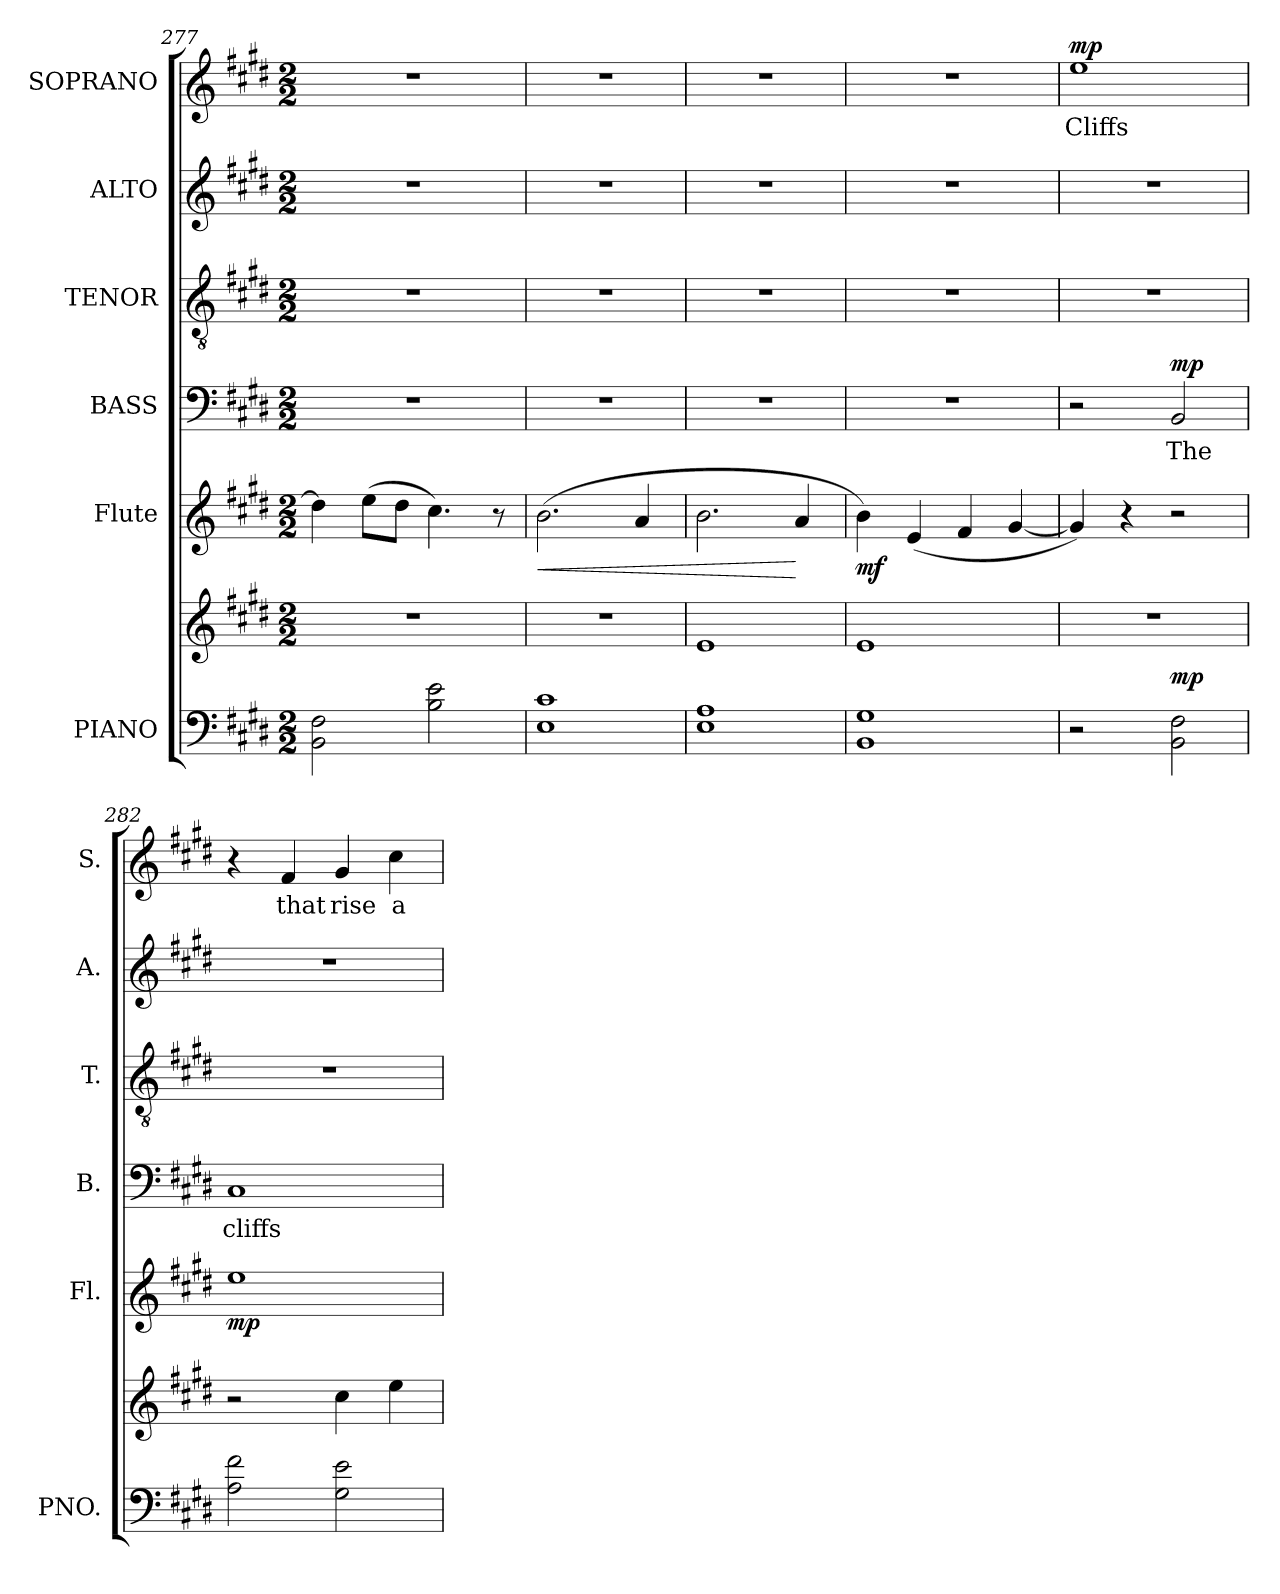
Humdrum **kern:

**kern	**kern	**dynam	**kern	**dynam	**kern	**text	**dynam	**kern	**kern	**kern	**text	**dynam
*part6	*part6	*part6	*part5	*part5	*part4	*part4	*part4	*part3	*part2	*part1	*part1	*part1
*staff7	*staff6	*staff6/7	*staff5	*staff5	*staff4	*staff4	*staff4	*staff3	*staff2	*staff1	*staff1	*staff1
*I"PIANO	*	*	*I"Flute	*	*I"BASS	*	*	*I"TENOR	*I"ALTO	*I"SOPRANO	*	*
*I'PNO.	*	*	*I'Fl.	*	*I'B.	*	*	*I'T.	*I'A.	*I'S.	*	*
*clefF4	*clefG2	*	*clefG2	*	*clefF4	*	*	*clefGv2	*clefG2	*clefG2	*	*
*	*	*	*	*	*	*	*	*ITrd7c12	*	*	*	*
*k[f#c#g#d#]	*k[f#c#g#d#]	*	*k[f#c#g#d#]	*	*k[f#c#g#d#]	*	*	*k[f#c#g#d#]	*k[f#c#g#d#]	*k[f#c#g#d#]	*	*
*E:	*E:	*	*E:	*	*E:	*	*	*E:	*E:	*E:	*	*
*M2/2	*M2/2	*	*M2/2	*	*M2/2	*	*	*M2/2	*M2/2	*M2/2	*	*
=277	=277	=277	=277	=277	=277	=277	=277	=277	=277	=277	=277	=277
2BBi\ 2F#i	1r	.	4dd#i\]	.	1r	.	.	1r	1r	1r	.	.
.	.	.	(8eei\L	.	.	.	.	.	.	.	.	.
.	.	.	8dd#i\J	.	.	.	.	.	.	.	.	.
2Bi\ 2ei	.	.	4.cc#i\)	.	.	.	.	.	.	.	.	.
.	.	.	8r	.	.	.	.	.	.	.	.	.
=278	=278	=278	=278	=278	=278	=278	=278	=278	=278	=278	=278	=278
!	!	!	!	!LO:HP:b	!	!	!	!	!	!	!	!
1Ei 1c#i	1r	.	(2.bi\	<	1r	.	.	1r	1r	1r	.	.
.	.	.	4ai/	.	.	.	.	.	.	.	.	.
=279	=279	=279	=279	=279	=279	=279	=279	=279	=279	=279	=279	=279
1Ei 1Ai	1ei	.	2.bi\	.	1r	.	.	1r	1r	1r	.	.
.	.	.	4ai/	[	.	.	.	.	.	.	.	.
=280	=280	=280	=280	=280	=280	=280	=280	=280	=280	=280	=280	=280
1BBi 1G#i	1ei	.	4bi\)	mf	1r	.	.	1r	1r	1r	.	.
.	.	.	(4ei/	.	.	.	.	.	.	.	.	.
.	.	.	4f#i/	.	.	.	.	.	.	.	.	.
.	.	.	[<4g#i/	.	.	.	.	.	.	.	.	.
=281	=281	=281	=281	=281	=281	=281	=281	=281	=281	=281	=281	=281
!	!	!	!	!	!	!	!	!	!	!	!LO:LY:b:color=#000000	!
2r	1r	.	4g#i/])	.	2r	.	.	1r	1r	1eei	Cliffs	mp
.	.	.	4r	.	.	.	.	.	.	.	.	.
!	!	!	!	!	!	!LO:LY:b:color=#000000	!	!	!	!	!	!
2BBi\ 2F#i	.	mp	2r	.	2BBi/	The	mp	.	.	.	.	.
=282	=282	=282	=282	=282	=282	=282	=282	=282	=282	=282	=282	=282
!	!	!	!	!	!	!LO:LY:b:color=#000000	!	!	!	!	!	!
2Ai\ 2f#i	2r	.	1eei	mp	1C#i	cliffs	.	1r	1r	4r	.	.
!	!	!	!	!	!	!	!	!	!	!	!LO:LY:b:color=#000000	!
.	.	.	.	.	.	.	.	.	.	4f#i/	that	.
!	!	!	!	!	!	!	!	!	!	!	!LO:LY:b:color=#000000	!
2G#i\ 2ei	4cc#i\	.	.	.	.	.	.	.	.	4g#i/	rise	.
!	!	!	!	!	!	!	!	!	!	!	!LO:LY:b:color=#000000	!
.	4eei\	.	.	.	.	.	.	.	.	4cc#i\	a	.
=	=	=	=	=	=	=	=	=	=	=	=	=
*-	*-	*-	*-	*-	*-	*-	*-	*-	*-	*-	*-	*-
